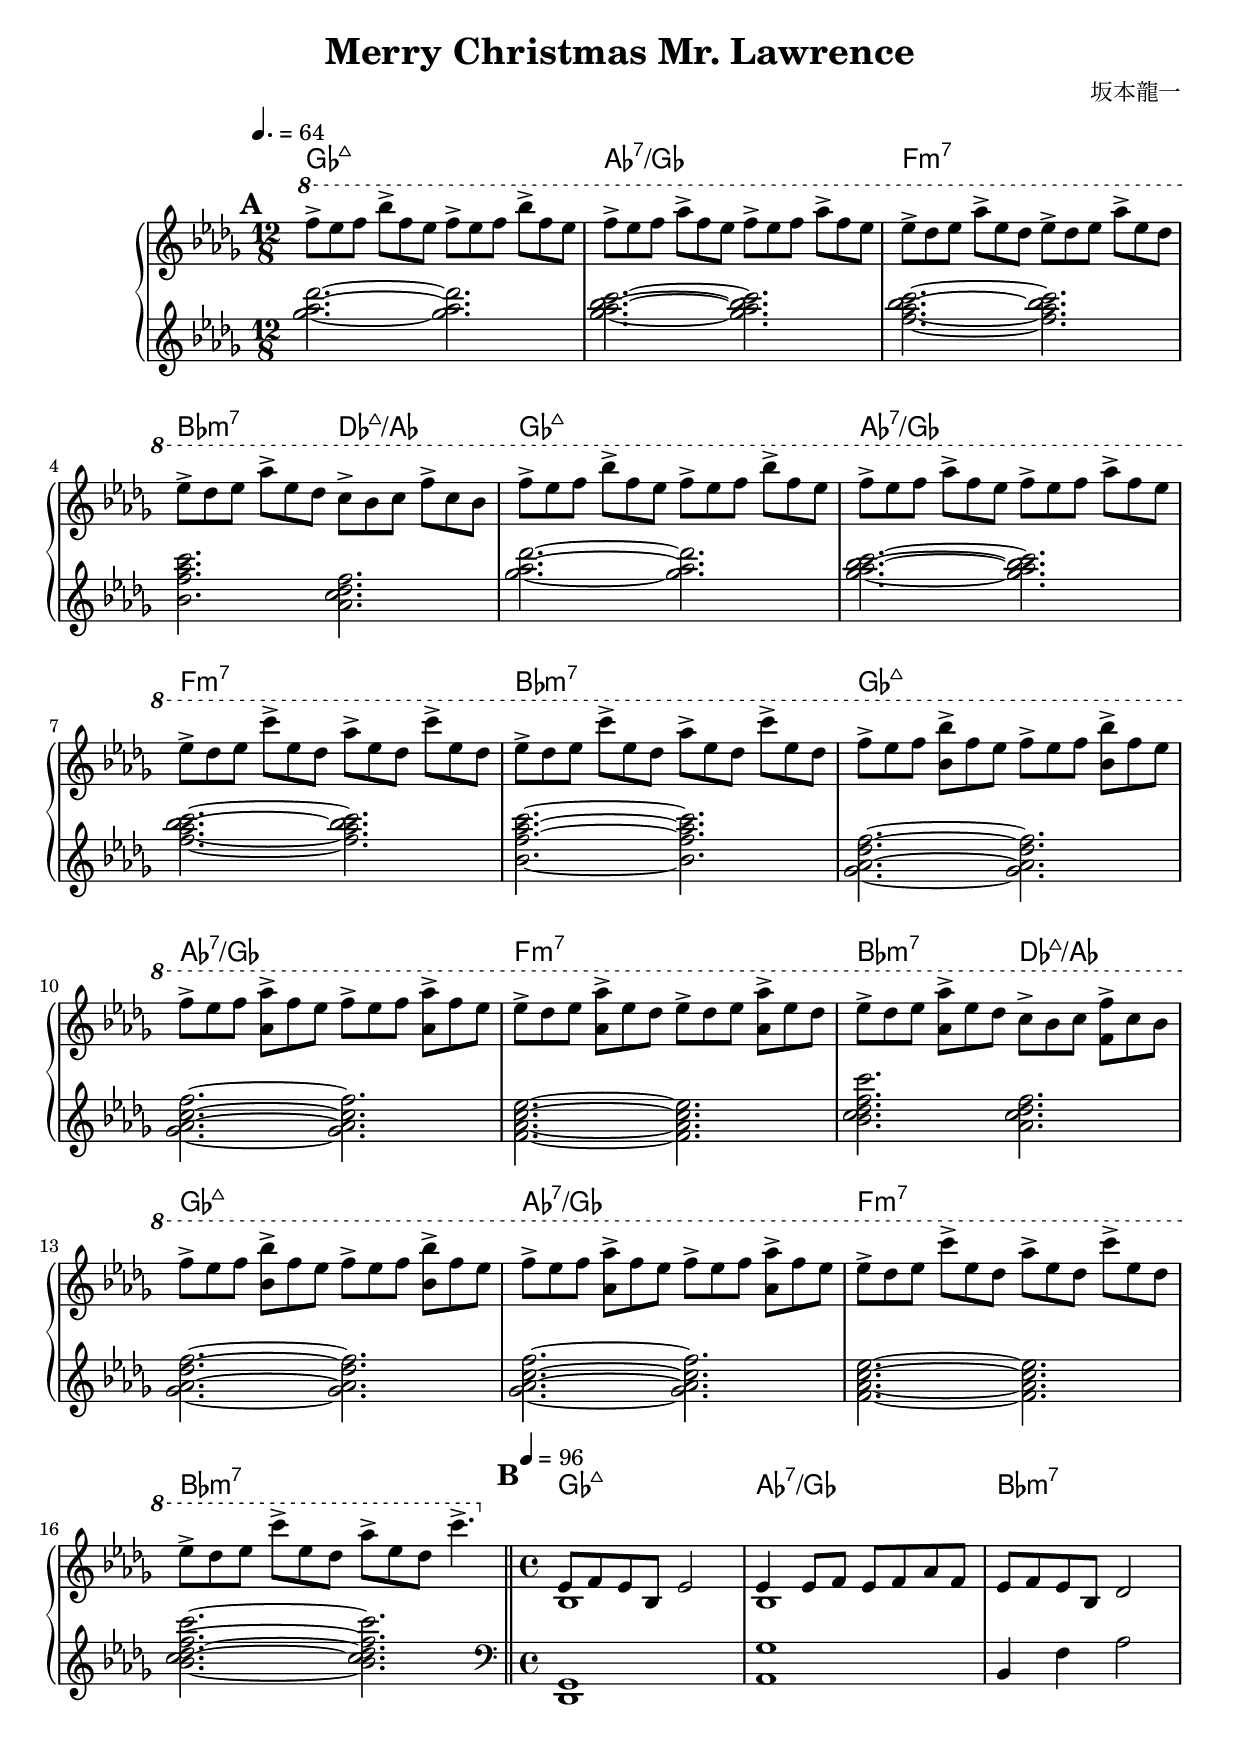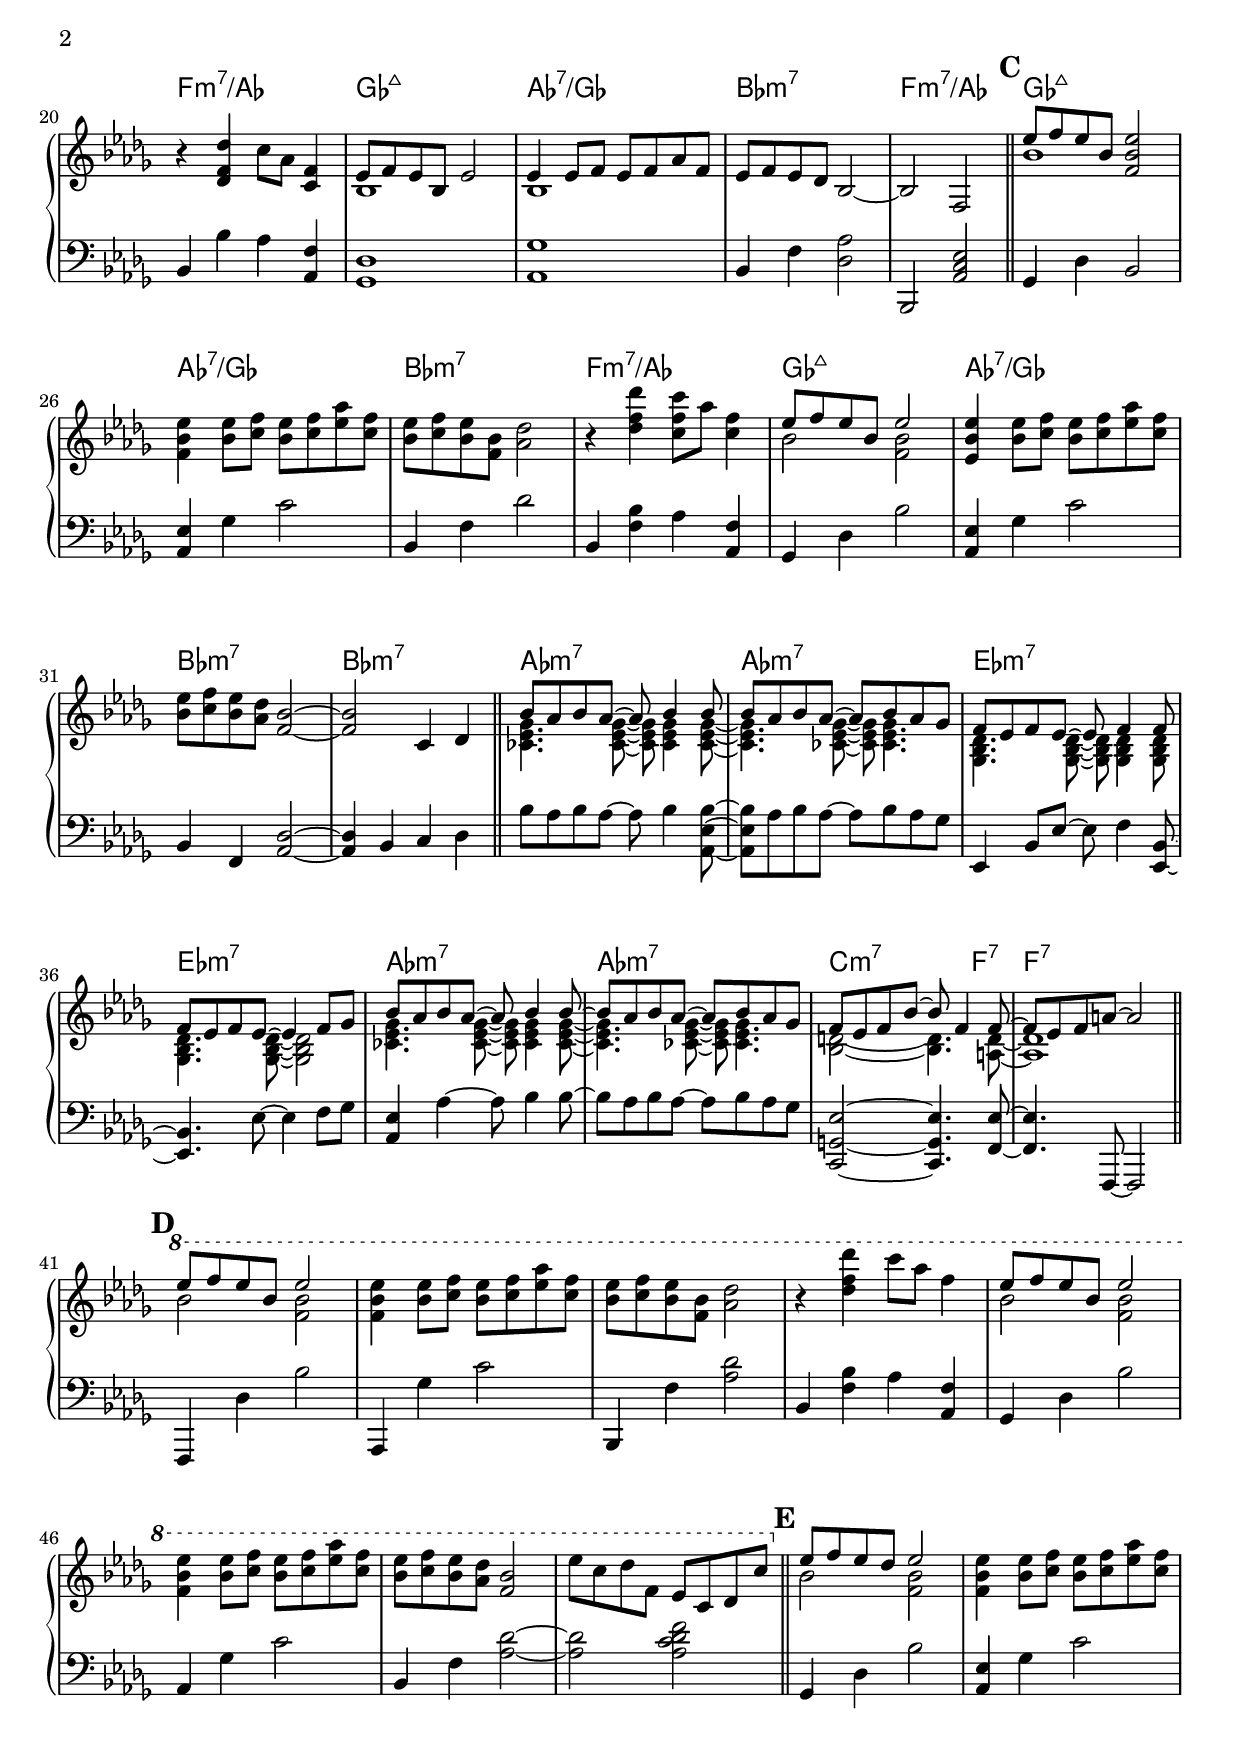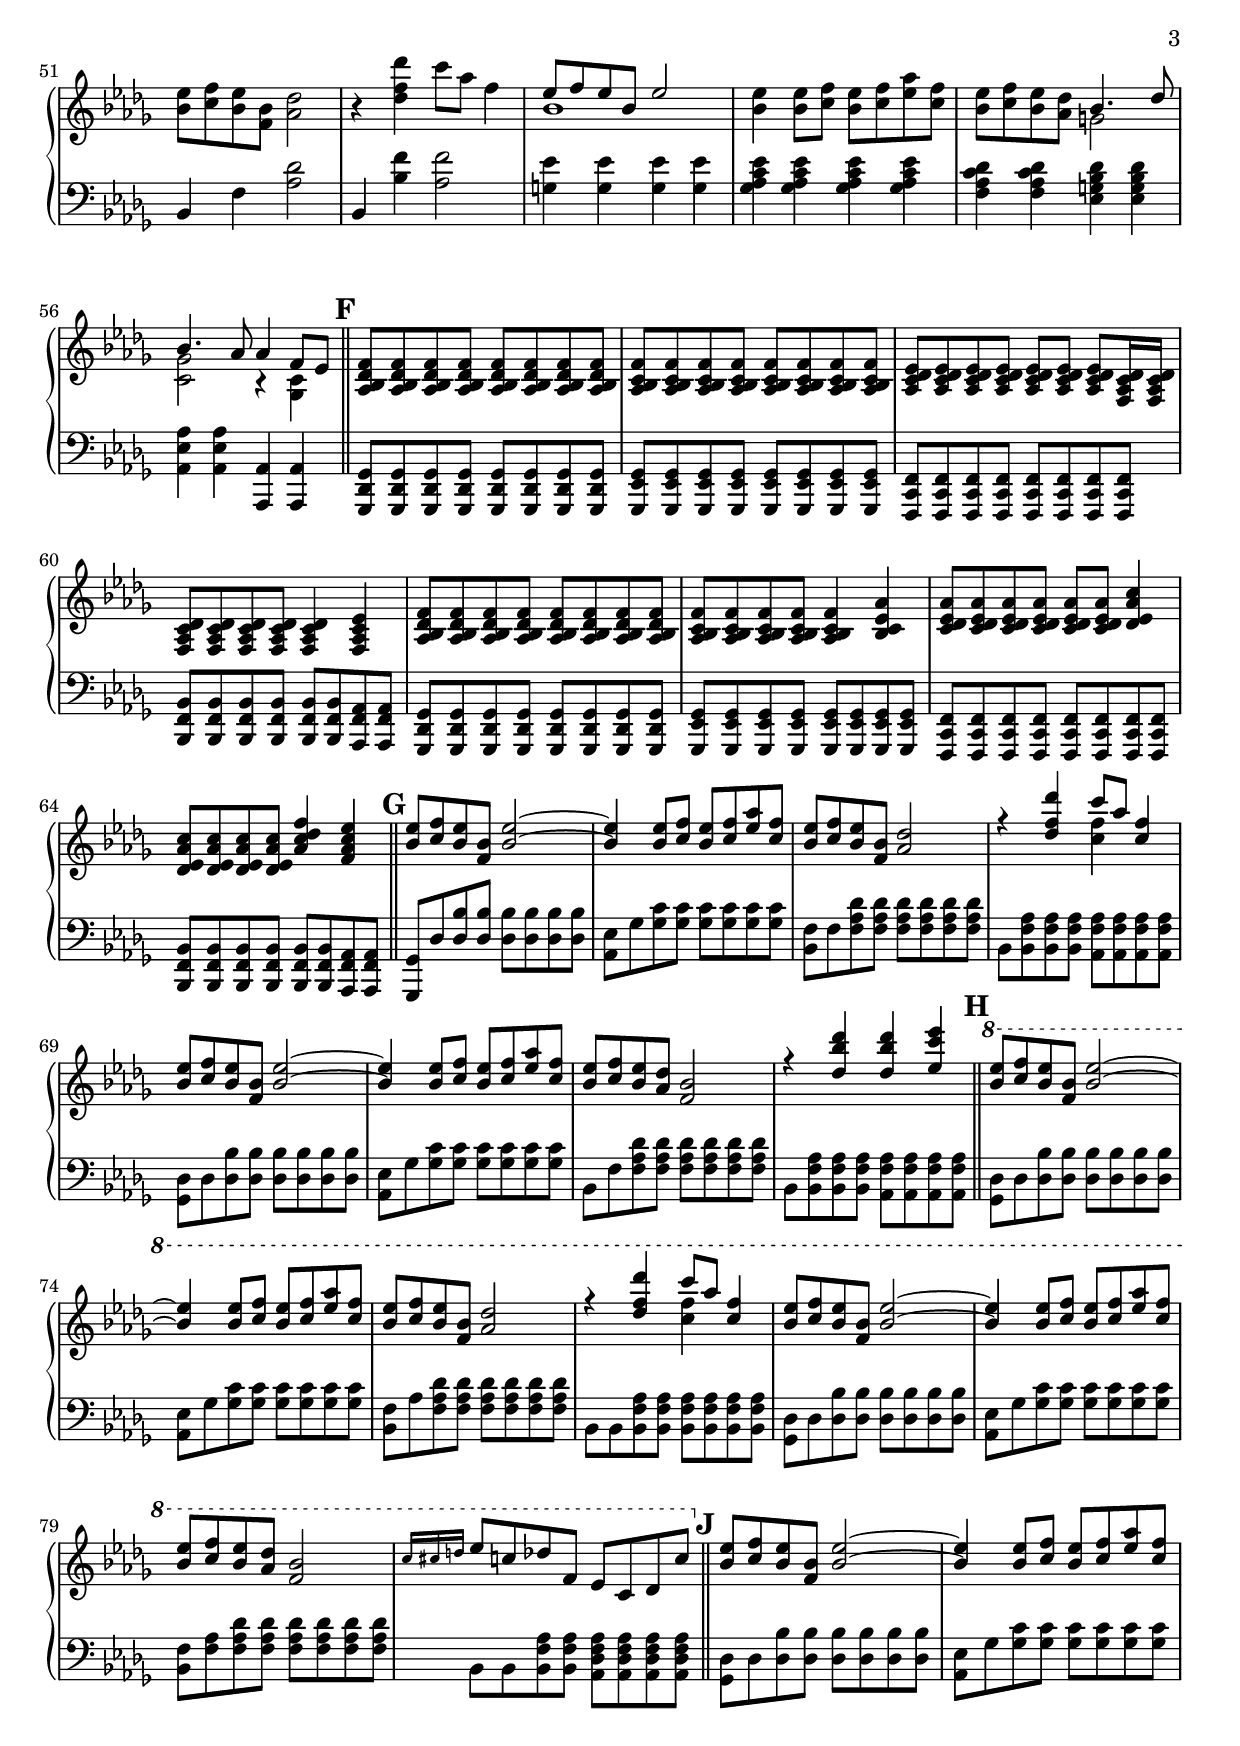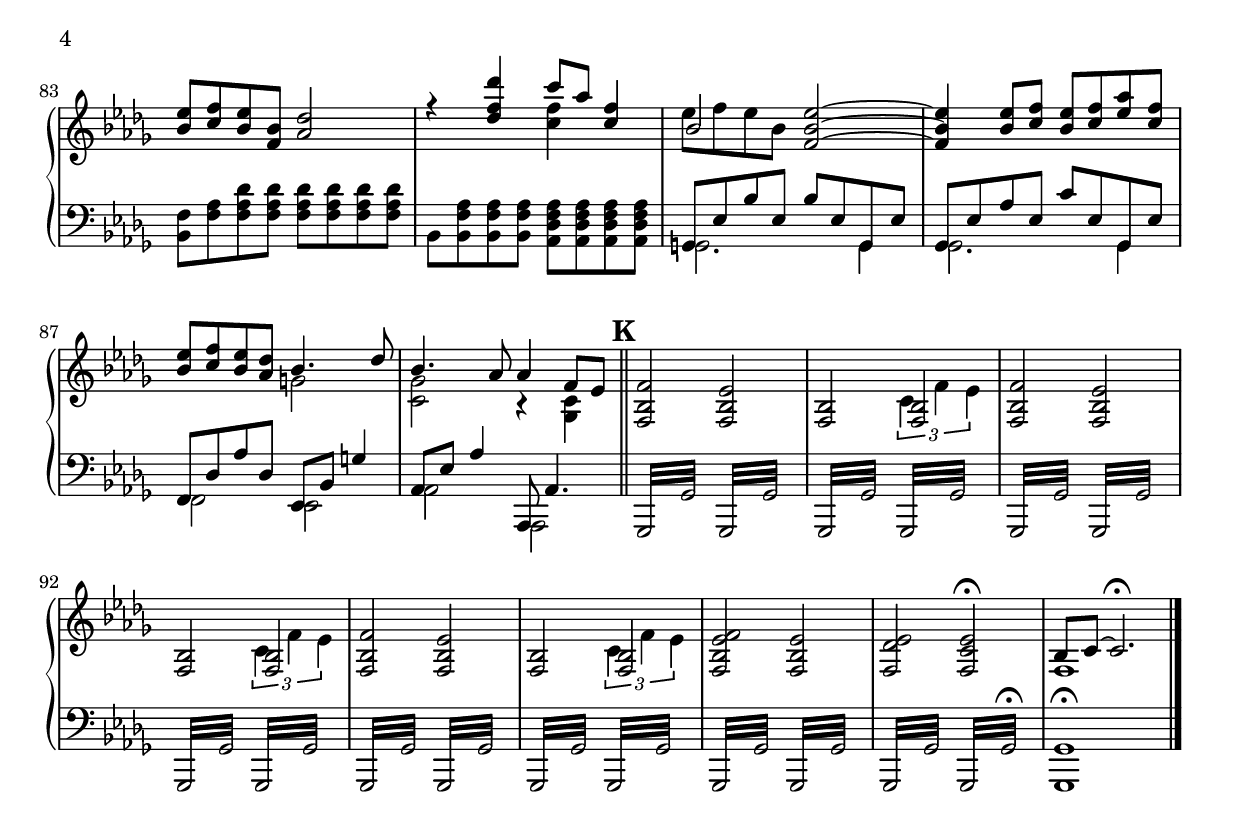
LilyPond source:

\header {
  title = "Merry Christmas Mr. Lawrence"
  composer = "坂本龍一"
}

upper = \relative des' {\key des \major \time 12/8 \clef treble \tempo 4.=64
	\set Score.markFormatter = #format-mark-box-alphabet
    \ottava #1
	\mark \default %A
    f''8-> ees f bes-> f ees f-> ees f bes-> f ees |
    f-> ees f aes-> f ees f-> ees f aes-> f ees |
    ees-> des ees aes-> ees des ees-> des ees aes-> ees des |
    ees-> des ees aes-> ees des c-> bes c f-> c bes |
    f'-> ees f bes-> f ees f-> ees f bes-> f ees |
    f-> ees f aes-> f ees f-> ees f aes-> f ees |
    ees-> des ees c'-> ees, des aes'-> ees des c'-> ees, des |
    ees-> des ees c'-> ees, des aes'-> ees des c'-> ees, des |
    f-> ees f <bes bes,>-> f ees f-> ees f <bes bes,>-> f ees |
    f-> ees f <aes aes,>-> f ees f-> ees f <aes aes,>-> f ees |
    ees-> des ees <aes aes,>-> ees des ees-> des ees <aes aes,>-> ees des |
    ees-> des ees <aes aes,>-> ees des c-> bes c <f f,>-> c bes |
    f'-> ees f <bes bes,>-> f ees f-> ees f <bes bes,>-> f ees |
    f-> ees f <aes aes,>-> f ees f-> ees f <aes aes,>-> f ees |
    ees-> des ees c'-> ees, des aes'-> ees des c'-> ees, des |
    ees-> des ees c'-> ees, des aes'-> ees des c'4.-> \bar "||"

    \time 4/4 \ottava #0 \tempo 4 =96
	\mark \default %B
    <<{ees,,,8 f ees bes ees2}\\{bes1}>>| <<{ees4 ees8 f ees f aes f}\\{bes,1}>> |
    ees8 f ees bes des2 | r4 <des f des'>4 c'8 aes <f c>4 |
	
    <<{ees8 f ees bes ees2}\\{bes1}>>| <<{ees4 ees8 f ees f aes f}\\{bes,1}>> |
    ees8 f ees des bes2~ | bes f \bar "||"
	
	\mark \default %C
    <<{ees''8 f ees bes <ees~ bes~ f~>2}\\{bes1}>>| <ees bes f>4 <ees bes>8 <f c>  <ees bes> <f c> <aes ees> <f c> |
    <ees bes> <f c> <ees bes> <bes f> <des aes>2 | r4 <des f des'> <c f c'>8 aes' <c, f>4 |
 
    <<{ees8 f ees bes ees2~}\\{bes2 <bes f>~}>>|
    <ees bes ees,>4 <ees bes>8 <f c> <ees bes> <f c> <aes ees> <f c>|
    <ees bes> <f c> <ees bes> <des aes> <bes f>2~ | <bes f> c,4 des \bar "||"

    <<{bes'8 aes bes aes~ aes bes4 bes8}\\{<ces, ees ges>4. <ces ees ges>8~ <ces ees ges>8 <ces ees ges>4 <ces ees ges>8~}>> |
    <<{bes'8 aes bes aes~ aes bes aes ges}\\{<ces, ees ges>4. <ces ees ges>8~ <ces ees ges>8 <ces ees ges>4.}>>
    <<{f8 ees f ees~ ees f4 f8}\\{<ges, bes des>4. <ges bes des>8~ <ges bes des> <ges bes des>4 <ges bes des>8}>> |
    <<{f'8 ees f ees~ ees4 f8 ges}\\{<ges, bes des>4. <ges bes des>8~ <ges bes des>2}>> |
    <<{bes'8 aes bes aes~ aes bes4 bes8~}\\{<ces, ees ges>4. <ces ees ges>8~ <ces ees ges>8 <ces ees ges>4 <ces ees ges>8~}>> |
    <<{bes'8 aes bes aes~ aes bes aes ges}\\{<ces, ees ges>4. <ces ees ges>8~ <ces ees ges>8 <ces ees ges>4.}>>

    <<{f8 ees f bes~ bes f4 f8~}\\{<bes, d>2~ <bes d>4. <d a>8~}>> | <<{f8 ees f a~ a2}\\{<d, a>1}>> \bar"||"
	
	\ottava #1
	\mark \default %D
	<<{ees''8 f ees bes ees2~}\\{bes2 <bes f>~}>> |
	<ees bes f>4 <ees bes>8 <f c> <ees bes> <f c> <aes ees> <f c> |
	<ees bes> <f c> <ees bes> <bes f> <aes des>2 |
	r4 <des f des'> c'8 aes f4 |
	<<{ees8 f ees bes ees2~}\\{bes2 <bes f>~}>> |
	<ees bes f>4 <ees bes>8 <f c> <ees bes> <f c> <aes ees> <f c> |
	<ees bes> <f c> <ees bes> <des aes> <bes f>2 |
	ees8 c des f, ees c des c' \bar "||"
	
	\ottava #0
	\mark \default %E
	<<{ees,8 f ees des ees2~}\\{bes2 <bes f>~}>> |
	<ees bes f>4 <ees bes>8 <f c> <ees bes> <f c> <aes ees> <f c> |
	<ees bes> <f c> <ees bes> <bes f> <aes des>2 |
	r4 <des f des'> c'8 aes f4 |
	<<{ees8 f ees bes ees2~}\\{bes1~}>> |
	<ees bes>4 <ees bes>8 <f c> <ees bes> <f c> <aes ees> <f c> |
	<ees bes>8 <f c> <ees bes> <des aes> <<{\voiceOne bes4. des8} \new Voice {\voiceTwo g,2}>>|
	<<{bes4. aes8 aes4 f8 ees}\\{<ges c,>2 r4 <ges, c>}>> \bar "||"
	
	\mark \default %F
	<aes bes des f>8 <aes bes des f> <aes bes des f> <aes bes des f> <aes bes des f> <aes bes des f> <aes bes des f> <aes bes des f> |
	<aes bes c f> <aes bes c f> <aes bes c f> <aes bes c f> <aes bes c f> <aes bes c f> <aes bes c f> <aes bes c f> |
	<aes c des ees> <aes c des ees> <aes c des ees> <aes c des ees> <aes c des ees> <aes c des ees> <aes c des ees> <f aes c des>16 <f aes c des> |
	<f aes c des>8 <f aes c des> <f aes c des> <f aes c des> <f aes c des>4 <f aes c ees> |
	<aes bes des f>8 <aes bes des f> <aes bes des f> <aes bes des f> <aes bes des f> <aes bes des f> <aes bes des f> <aes bes des f> |
	<aes bes c f> <aes bes c f> <aes bes c f> <aes bes c f> <aes bes c f>4 <bes c ees aes> |
	<c des ees aes>8 <c des ees aes> <c des ees aes> <c des ees aes> <c des ees aes> <c des ees aes> <des ees aes c>4 |
	<des ees aes c>8 <des ees aes c> <des ees aes c> <des ees aes c> <aes' c des f>4 <f aes c ees> \bar "||"
	
	\mark \default %G
	<ees' bes>8 <f c> <ees bes> <bes f> <ees bes>2~ |
	<ees bes>4 <ees bes>8 <f c> <ees bes> <f c> <aes ees> <f c> |
	<ees bes> <f c> <ees bes> <bes f> <des aes>2 |
	r4 <des f des'> <<{\voiceOne c'8 aes} \new Voice {\voiceTwo <f c>4}>> <f c>4 |
	<ees bes>8 <f c> <ees bes> <bes f> <ees bes>2~ |
	<ees bes>4 <ees bes>8 <f c> <ees bes> <f c> <aes ees> <f c> |
	<ees bes> <f c> <ees bes> <des aes> <bes f>2 |
	r4 <des bes' des> <des bes' des> <ees c' ees> \bar "||"
	
	\ottava #1
	\mark \default %H
	<ees' bes>8 <f c> <ees bes> <bes f> <ees bes>2~ |
	<ees bes>4 <ees bes>8 <f c> <ees bes> <f c> <aes ees> <f c> |
	<ees bes> <f c> <ees bes> <bes f> <des aes>2 |
	r4 <des f des'> <<{\voiceOne c'8 aes} \new Voice {\voiceTwo <f c>4}>> <f c>4 |
	<ees bes>8 <f c> <ees bes> <bes f> <ees bes>2~ |
	<ees bes>4 <ees bes>8 <f c> <ees bes> <f c> <aes ees> <f c> |
	<ees bes> <f c> <ees bes> <des aes> <bes f>2 |
	\grace {c16 cis d} ees8 c des f, ees c des c' \bar "||"
	
	\ottava #0
	\mark \default %I
	<ees, bes>8 <f c> <ees bes> <bes f> <ees bes>2~ |
	<ees bes>4 <ees bes>8 <f c> <ees bes> <f c> <aes ees> <f c> |
	<ees bes> <f c> <ees bes> <bes f> <des aes>2 |
	r4 <des f des'> <<{\voiceOne c'8 aes} \new Voice {\voiceTwo <f c>4}>> <f c>4 |
	<<{\voiceOne bes,2} \new Voice {\voiceTwo ees8 f ees bes}>> <f ees' bes>2~ |
	<f ees' bes>4 <ees' bes>8 <f c> <ees bes> <f c> <aes ees> <f c> |
	<ees bes> <f c> <ees bes> <des aes> <<{\voiceOne bes4. des8} \new Voice {\voiceTwo g,2}>> |
	<<{\voiceOne bes4. aes8 aes4 f8 ees} \new Voice {\voiceTwo <ges c,>2 r4 <c, ges>}>> \bar "||"

	\mark \default %J
	<f, bes f'>2 <f bes ees>|
	<f bes> <<{\voiceOne <f bes>2} \new Voice{\voiceTwo \tuplet 3/2{c'4 f ees}}>> |
	<f, bes f'>2 <f bes ees>|
	<f bes> <<{\voiceOne <f bes>2} \new Voice{\voiceTwo \tuplet 3/2{c'4 f ees}}>> |
	<f, bes f'>2 <f bes ees>|
	<f bes> <<{\voiceOne <f bes>2} \new Voice{\voiceTwo \tuplet 3/2{c'4 f ees}}>> |
	<f, bes ees f>2 <f bes ees>|
	<f des' ees>2 <f c' ees>\fermata |
	
	<<{bes8 c~ c2.\fermata }\\{f,1}>> \bar "|."
	
  }

lower = \relative des' {\key des \major \time 12/8 \clef treble
    <ges' aes des>2. ~<ges aes des>2. |
    <ges aes bes c> ~<ges aes bes c> |
    <f aes bes c> ~<f aes bes c> |
    <bes, f' aes c> <aes c des f> |
    <ges' aes des>2. ~<ges aes des>2. |
    <ges aes bes c> ~<ges aes bes c> |
    <f aes bes c> ~<f aes bes c> |
    <bes, f' aes c> ~<bes f' aes c> |
    <ges aes des f> ~<ges aes des f> |
    <ges aes c f> ~<ges aes c f> |
    <f aes c ees>~ <f aes c ees> |
    <bes c des f c'> <aes c des f> |
    <ges aes des f> ~<ges aes des f> |
    <ges aes c f> ~<ges aes c f> |
    <f aes c ees> ~<f aes c ees> |
    <bes c des f c'> ~<bes c des f c'> |

    \time 4/4  \clef bass

    <des,,, ges>1 | <aes' ges'> |
    bes4 f' aes2 | bes,4 bes' aes <f aes,> |
    <ges, des'>1 | <aes ges'> |
    bes4 f' <des aes'>2 | bes, <aes' c ees> |
    ges4 des' bes2 | <aes ees'>4 ges' c2 |
    bes,4 f' des'2 | bes,4 <bes' f> aes <f aes,> |
    ges,4 des' bes'2 | <aes, ees'>4 ges' c2 |
    bes,4 f <aes des>2~ | <aes des>4 bes c des |
	
	bes'8 aes bes aes~ aes bes4 <aes, ees' bes'>8~ |
	<aes ees' bes'> aes' bes aes~ aes bes aes ges |
	ees,4 bes'8 ees~ ees f4 <ees, bes'>8~ |
	<ees bes'>4. ees'8~ ees4 f8 ges |
	<aes, ees'>4 aes'4~ aes8 bes4 bes8~ |
	bes aes bes aes~ aes bes aes ges |
	<c,, g' ees'>2~ <c g' ees'>4. <f ees'>8~ | <f ees'>4. f,8~ f2 |
	
	f4 des'' bes'2| aes,,4 ges'' c2 | bes,,4 f'' <aes des>2 |
	bes,4 <bes' f> aes <aes, f'> | ges des' bes'2 | aes,4 ges' c2 |
	bes,4 f' <aes des>2~ | <aes des> <aes c des f> |
	
	ges,4 des' bes'2 | <aes, ees'>4 ges' c2 |
	bes,4 f' <aes des>2 | bes,4 <bes' f'> <aes f'>2 |
	<g ees'>4 <g ees'> <g ees'> <g ees'> |
	<ges aes c ees> <ges aes c ees> <ges aes c ees> <ges aes c ees> |
	<f aes c des> <f aes c des> <ees g bes des> <ees g bes des> |
	<aes ees aes,> <aes ees aes,> <aes, aes,> <aes aes,> |
	
	<ges, des' ges>8 <ges des' ges> <ges des' ges> <ges des' ges> <ges des' ges> <ges des' ges> <ges des' ges> <ges des' ges> |
	<ges ees' ges> <ges ees' ges> <ges ees' ges> <ges ees' ges> <ges ees' ges> <ges ees' ges> <ges ees' ges> <ges ees' ges> |
	<f c' f> <f c' f> <f c' f> <f c' f> <f c' f> <f c' f> <f c' f> <f c' f> |
	<bes f' bes> <bes f' bes> <bes f' bes> <bes f' bes> <bes f' bes> <bes f' bes> <aes f' aes> <aes f' aes> |
	<ges des' ges> <ges des' ges> <ges des' ges> <ges des' ges> <ges des' ges> <ges des' ges> <ges des' ges> <ges des' ges> |
	<ges ees' ges> <ges ees' ges> <ges ees' ges> <ges ees' ges> <ges ees' ges> <ges ees' ges> <ges ees' ges> <ges ees' ges> |
	<f c' f> <f c' f> <f c' f> <f c' f> <f c' f> <f c' f> <f c' f> <f c' f> |
	<bes f' bes> <bes f' bes> <bes f' bes> <bes f' bes> <bes f' bes> <bes f' bes> <aes f' aes> <aes f' aes> |
	
	<ges ges'>8 des'' <des bes'> <des bes'> <des bes'> <des bes'> <des bes'> <des bes'> |
	<aes ees'>8 ges' <ges c> <ges c> <ges c> <ges c> <ges c> <ges c> |
	<bes, f'>8 f' <f aes des> <f aes des> <f aes des> <f aes des> <f aes des> <f aes des> |
	bes, <bes f' aes> <bes f' aes> <bes f' aes> <aes f' aes> <aes f' aes> <aes f' aes> <aes f' aes> |
	<ges des'> des' <des bes'> <des bes'> <des bes'> <des bes'> <des bes'> <des bes'> |
	<aes ees'> ges' <ges c> <ges c> <ges c> <ges c> <ges c> <ges c> |
	bes, f' <f aes des> <f aes des> <f aes des> <f aes des> <f aes des> <f aes des> |
	bes, <bes f' aes> <bes f' aes> <bes f' aes> <aes f' aes> <aes f' aes> <aes f' aes> <aes f' aes> |

	<ges des'> des' <des bes'> <des bes'> <des bes'> <des bes'> <des bes'> <des bes'> |
	<aes ees'> ges' <ges c> <ges c> <ges c> <ges c> <ges c> <ges c> |
	<bes, f'> aes' <f aes des> <f aes des> <f aes des> <f aes des> <f aes des> <f aes des> |
	bes, bes <bes f' aes> <bes f' aes> <bes f' aes> <bes f' aes> <bes f' aes> <bes f' aes> |
	<ges des'> des' <des bes'> <des bes'> <des bes'> <des bes'> <des bes'> <des bes'> |
	<aes ees'> ges' <ges c> <ges c> <ges c> <ges c> <ges c> <ges c> |
	<bes, f'> <f' aes> <f aes des> <f aes des> <f aes des> <f aes des> <f aes des> <f aes des> |
	bes, bes <bes f' aes> <bes f' aes> <aes des f aes> <aes des f aes> <aes des f aes> <aes des f aes> 

	<ges des'> des' <des bes'> <des bes'> <des bes'> <des bes'> <des bes'> <des bes'> |
	<aes ees'> ges' <ges c> <ges c> <ges c> <ges c> <ges c> <ges c> |
	<bes, f'> <f' aes> <f aes des> <f aes des> <f aes des> <f aes des> <f aes des> <f aes des> |
	bes, <bes f' aes> <bes f' aes> <bes f' aes> <aes des f aes> <aes des f aes> <aes des f aes> <aes des f aes> 
	<<{g8 ees' bes' ees, bes' ees, g, ees'}\\{g,2. g4}>> |
	<<{ges8 ees' aes ees c' ees, ges, ees'}\\{ges,2. ges4}>> |
	<<{f8 des' aes' des, ees, bes' g'4}\\{f,2 ees}>> |
	<<{aes8 ees' aes4 aes,,8 aes'4.}\\{aes2 aes,}>> |

	\repeat tremolo 8{ges32 ges'} \repeat tremolo 8{ges,32 ges'} |
	\repeat tremolo 8{ges,32 ges'} \repeat tremolo 8{ges,32 ges'} |
	\repeat tremolo 8{ges,32 ges'} \repeat tremolo 8{ges,32 ges'} |
	\repeat tremolo 8{ges,32 ges'} \repeat tremolo 8{ges,32 ges'} |
	\repeat tremolo 8{ges,32 ges'} \repeat tremolo 8{ges,32 ges'} |
	\repeat tremolo 8{ges,32 ges'} \repeat tremolo 8{ges,32 ges'} |
	\repeat tremolo 8{ges,32 ges'} \repeat tremolo 8{ges,32 ges'} |
	\repeat tremolo 8{ges,32 ges'} \repeat tremolo 8{ges,32 ges'\fermata}  |

	<ges, ges'>1\fermata |
	
  }

chordsname = {\chordmode{
	ges1.:7+ | aes:7/ges | f:m7 |
	bes2.:m7  des:7+/aes |
	ges1.:7+ | aes:7/ges | f:m7 | bes:m7 |
	ges1.:7+ | aes:7/ges | f:m7 |
	bes2.:m7  des:7+/aes |
	ges1.:7+ | aes:7/ges | f:m7 | bes:m7 |
	
	ges1:7+ | aes:7/ges | bes:m7 | f:m7/aes |
	ges1:7+ | aes:7/ges | bes:m7 | f:m7/aes |
	ges1:7+ | aes:7/ges | bes:m7 | f:m7/aes |
	ges1:7+ | aes:7/ges | bes:m7~ | bes:m7 |
	
	aes:m7~ | aes:m7 | ees:m7~ | ees:m7 |
	aes:m7~ | aes:m7 | c2.:m7 f4:7~ | f:7 |	

	}}


\score {<<
	\new ChordNames { \chordsname }
	
  	\new PianoStaff <<
    	
    	\new Staff \upper
    	\new Staff \lower
    >>
	>>
    \layout {}
  \midi {}

  }

  